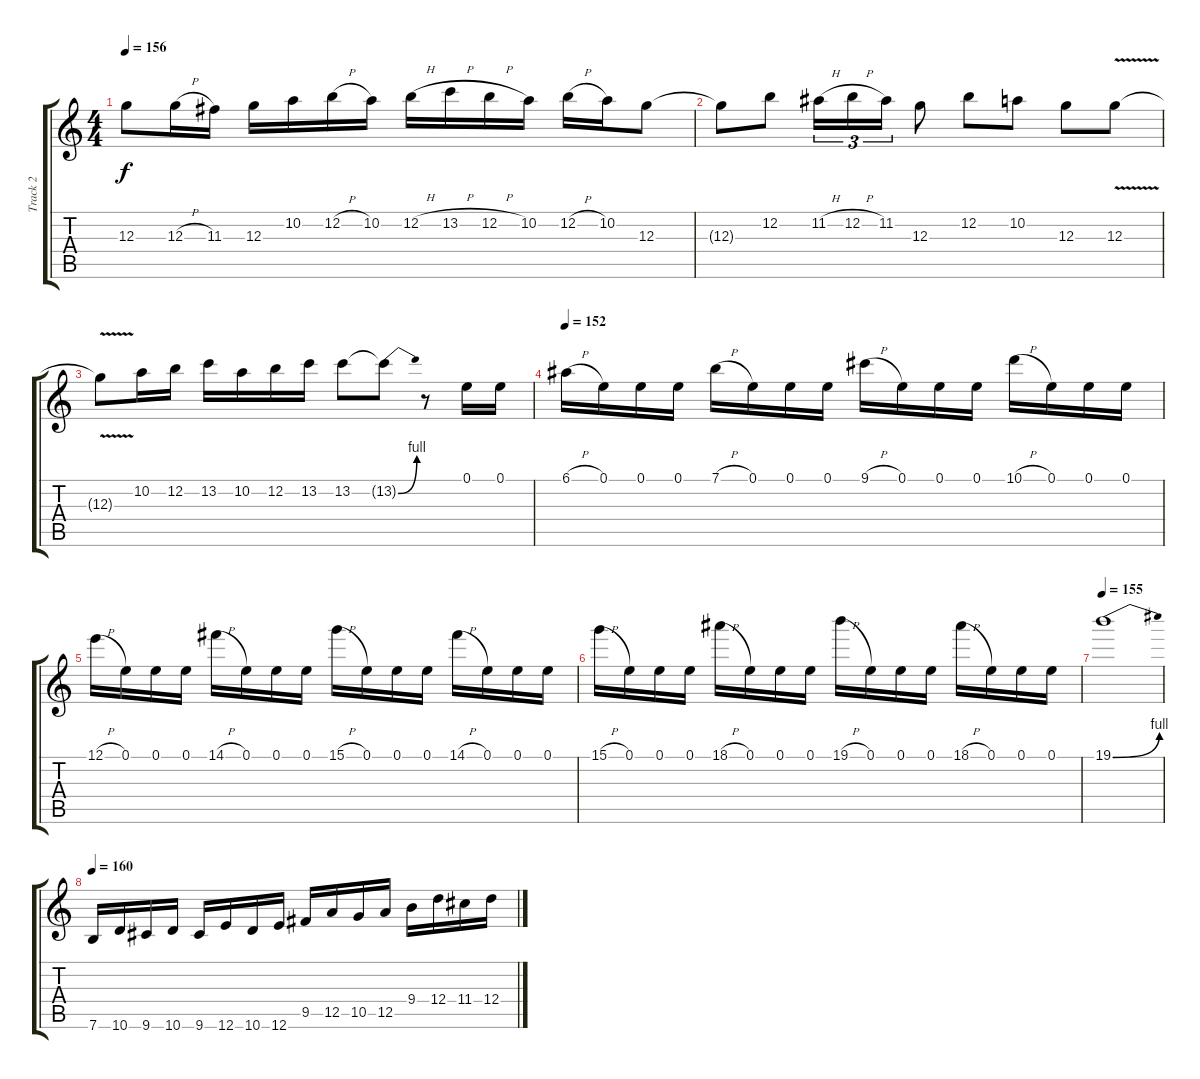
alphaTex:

\track ("Track 2" "Track 2") {instrument distortionguitar}
\staff {score tabs}
\tuning (E4 B3 G3 D3 A2 E2) {hide}
\ts (4 4)
\tempo 156
\clef g2
\ks c
12.3{t}.8{dy f} 12.3{h}.16 11.3.16 12.3.16 10.2.16 12.2{h}.16 10.2.16 12.2{h}.16 13.2{h}.16 12.2{h}.16 10.2.16 12.2{h}.16 10.2.16 12.3.8 |
12.3{t}.8 12.2.8 11.2{h}.16{tu (3 2)} 12.2{h}.16{tu (3 2)} 11.2.16{tu (3 2)} 12.3.8 12.2.8 10.2.8 12.3.8 12.3{v}.8 |
12.3{t}.8 10.2.16 12.2.16 13.2.16 10.2.16 12.2.16 13.2.16 13.2.8 13.2{be (bend 0 0 60 4) t}.8 r.8 0.1.16 0.1.16 |
\tempo 152
6.1{h}.16 0.1.16 0.1.16 0.1.16 7.1{h}.16 0.1.16 0.1.16 0.1.16 9.1{h}.16 0.1.16 0.1.16 0.1.16 10.1{h}.16 0.1.16 0.1.16 0.1.16 |
12.1{h}.16 0.1.16 0.1.16 0.1.16 14.1{h}.16 0.1.16 0.1.16 0.1.16 15.1{h}.16 0.1.16 0.1.16 0.1.16 14.1{h}.16 0.1.16 0.1.16 0.1.16 |
15.1{h}.16 0.1.16 0.1.16 0.1.16 18.1{h}.16 0.1.16 0.1.16 0.1.16 19.1{h}.16 0.1.16 0.1.16 0.1.16 18.1{h}.16 0.1.16 0.1.16 0.1.16 |
\tempo 155
19.1{be (bend 0 0 60 4)}.1 |
\tempo 160
7.6.16 10.6.16 9.6.16 10.6.16 9.6.16 12.6.16 10.6.16 12.6.16 9.5.16 12.5.16 10.5.16 12.5.16 9.4.16 12.4.16 11.4.16 12.4.16
